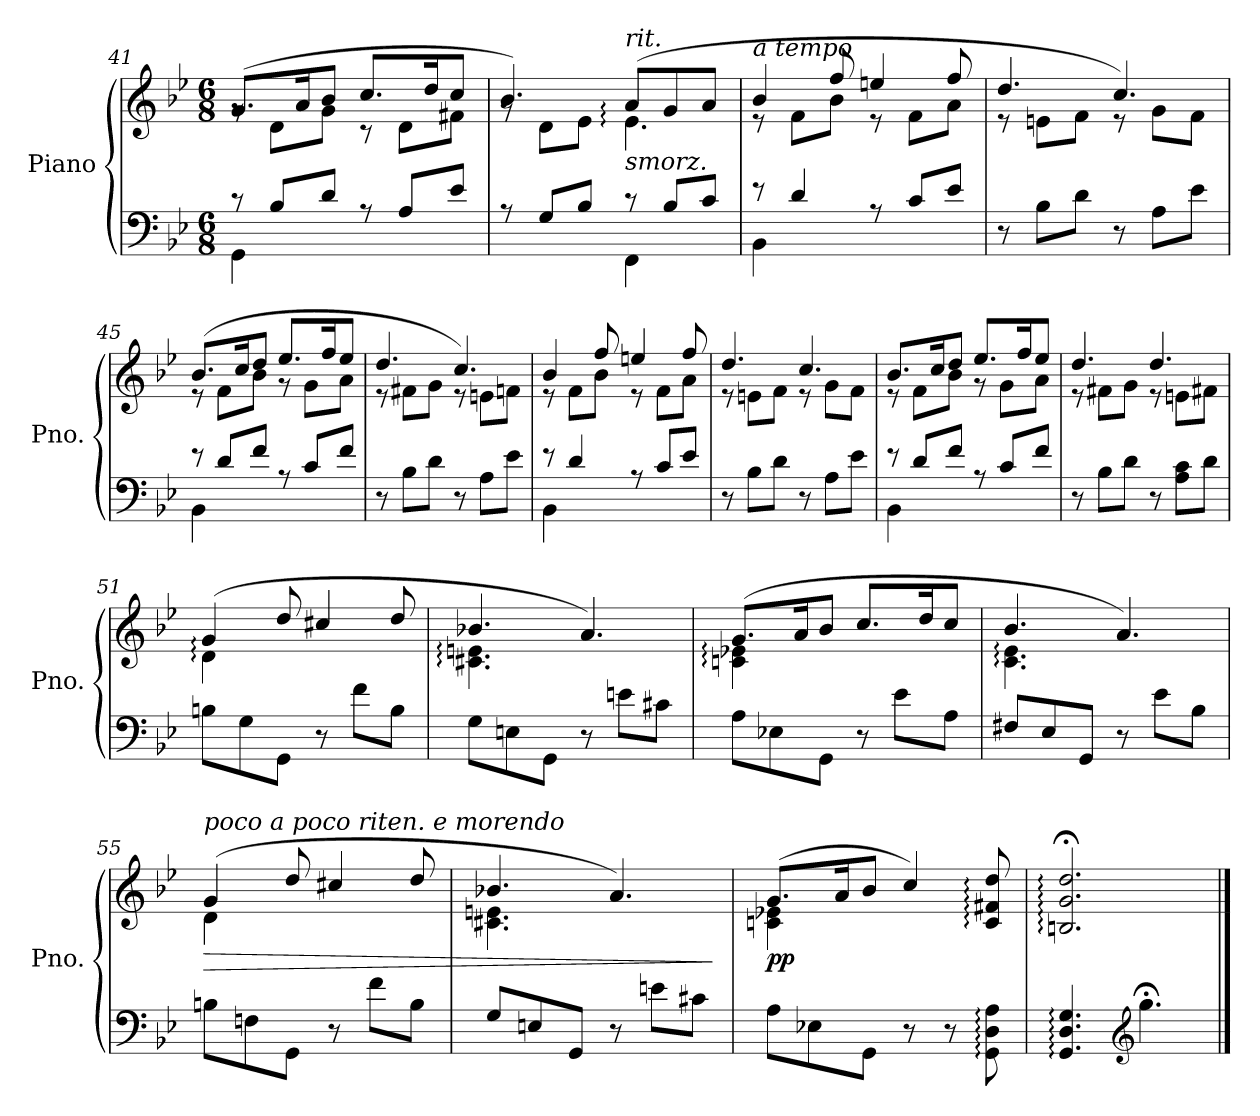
**kern	**kern	**dynam
*part1	*part1	*part1
*staff2	*staff1	*staff1/2
*I"Piano	*	*
*I'Pno.	*	*
*clefF4	*clefG2	*
*k[b-e-]	*k[b-e-]	*
*M6/8	*M6/8	*
=41	=41	=41
*^	*^	*
8r	4GG\	(>8.g/L	8rg	.
8B-/L	.	.	8d\L	.
.	.	16a/K	.	.
8d/J	2ryy	8b-/J	8g\J	.
8rA	.	8.cc/L	8r	.
8A/L	.	.	8d\L	.
.	.	16dd/K	.	.
8e-/J	.	8cc/J	8f#X\J	.
=42	=42	=42	=42	=42
*	*	*	*^	*
8rA	4.ryy	4.b-/)	8rg	4.ryy	.
8G/L	.	.	8d\L	.	.
8B-/J	.	.	8e-\J	.	.
!	!	!LO:TX:a:i:t=rit.	!	!	!
!LO:TX:a:i:t=smorz.	!	!	!	!	!
8r	4FF\	(>8a/L	4.e-:\	8e-!\yy: 8a!\yy:	.
*	*	*MM75	*	*	*
8B-/L	.	8g/	.	4ryy	.
*	*	*MM70	*	*	*
8c/J	8ryy	8a/J	.	.	.
*	*	*	*v	*v	*
=43	=43	=43	=43	=43
!	!	!LO:TX:a:i:t=a tempo	!	!
8r	4BB-\	4b-/	8r	.
4d/	.	.	8f\L	.
.	2ryy	8ff/	8b-\J	.
8rA	.	4een/	8r	.
8c/L	.	.	8f\L	.
8e-/J	.	8ff/	8a\J	.
*v	*v	*	*	*
=44	=44	=44	=44
8r	4.dd/	8r	.
8B-\L	.	8en\L	.
8d\J	.	8f\J	.
8r	4.cc/)	8r	.
8A\L	.	8g\L	.
8e-\J	.	8f\J	.
!!LO:LB:g=z	!!
=45	=45	=45	=45
*^	*	*	*
8r	4BB-\	(>8.b-/L	8r	.
8d/L	.	.	8f\L	.
.	.	16cc/K	.	.
8f/J	2ryy	8dd/J	8b-\J	.
8rA	.	8.ee-/L	8r	.
8c/L	.	.	8g\L	.
.	.	16ff/K	.	.
8f/J	.	8ee-/J	8a\J	.
*v	*v	*	*	*
=46	=46	=46	=46
8r	4.dd/	8r	.
8B-\L	.	8f#X\L	.
8d\J	.	8g\J	.
8r	4.cc/)	8r	.
8A\L	.	8en\L	.
8e-\J	.	8fn\J	.
=47	=47	=47	=47
*^	*	*	*
8r	4BB-\	4b-/	8r	.
4d/	.	.	8f\L	.
.	2ryy	8ff/	8b-\J	.
8rA	.	4een/	8r	.
8c/L	.	.	8f\L	.
8e-/J	.	8ff/	8a\J	.
*v	*v	*	*	*
=48	=48	=48	=48
8r	4.dd/	8r	.
8B-\L	.	8en\L	.
8d\J	.	8f\J	.
8r	4.cc/	8r	.
8A\L	.	8g\L	.
8e-\J	.	8f\J	.
=49	=49	=49	=49
*^	*	*	*
8r	4BB-\	8.b-/L	8r	.
8d/L	.	.	8f\L	.
.	.	16cc/K	.	.
8f/J	2ryy	8dd/J	8b-\J	.
8rA	.	8.ee-/L	8r	.
8c/L	.	.	8g\L	.
.	.	16ff/K	.	.
8f/J	.	8ee-/J	8a\J	.
*v	*v	*	*	*
!!LO:PB:g=z	!!
=50	=50	=50	=50
8r	4.dd/	8r	.
8B-\L	.	8f#X\L	.
8d\J	.	8g\J	.
8r	4.dd/	8r	.
8A\ 8c\L	.	8en\L	.
8d\J	.	8f#X\J	.
=51	=51	=51	=51
*	*	*^	*
8Bn\L	(>4g/	4d:\	4d!\yy: 4g!\yy:	.
8G\	.	.	.	.
8GG\J	8dd/	2ryy	2ryy	.
8r	4cc#X/	.	.	.
8f\L	.	.	.	.
8B\J	8dd/	.	.	.
*	*	*v	*v	*
=52	=52	=52	=52
8G\L	4.b-X/	4.c#X\: 4.en\:	.
8En\	.	.	.
8GG\J	.	.	.
8r	4.a/)	4.ryy	.
8en\L	.	.	.
8c#X\J	.	.	.
=53	=53	=53	=53
8A\L	(>8.g/L	4cn\: 4e-X\:	.
8E-X\	.	.	.
.	16a/K	.	.
8GG\J	8b-/J	2ryy	.
8r	8.cc/L	.	.
8e-\L	.	.	.
.	16dd/K	.	.
8A\J	8cc/J	.	.
=54	=54	=54	=54
8F#X/L	4.b-/	4.c\: 4.e-\:	.
8E-/	.	.	.
8GG/J	.	.	.
8r	4.a/)	4.ryy	.
8e-\L	.	.	.
8B-\J	.	.	.
!!LO:LB:g=z	!!
=55	=55	=55	=55
*	*MM77	*	*
!	!LO:TX:a:i:t=poco a poco riten. e morendo	!	!
!	!	!	!LO:HP:b
8Bn\L	(>4g/	4d:\	>
8Fn\	.	.	.
*	*MM76	*	*
8GG\J	8dd/	2ryy	.
8r	4cc#X/	.	.
8f\L	.	.	.
*	*MM75	*	*
8B\J	8dd/	.	.
=56	=56	=56	=56
8G/L	4.b-X/	4.c#X\ 4.en\	.
8En/	.	.	.
8GG/J	.	.	.
*	*MM74	*	*
8r	4.a/)	4.ryy	.
8en\L	.	.	.
8c#X\J	.	.	.
*	*v	*v	*
.	.	]
=57	=57	=57
*	*MM70	*
*	*^	*
!	!	!	!LO:DY:b
8A\L	(>8.g/L	4cn\ 4e-X\	pp
8E-X\	.	.	.
.	16a/K	.	.
8GG\J	8b-/J	2ryy	.
*	*MM65	*	*
8r	4cc/)	.	.
8r	.	.	.
*	*MM15	*	*
8GG\: 8D\: 8A\:	8c/: 8f#X/: 8dd/:	.	.
*	*v	*v	*
=58	=58	=58
*	*MM30	*
4.GG/: 4.D/: 4.G/:	2.Bn/;<: 2.g/;<: 2.dd/;<:	.
*clefG2	*	*
4.gg;<\	.	.
==	==	==
*-	*-	*-
